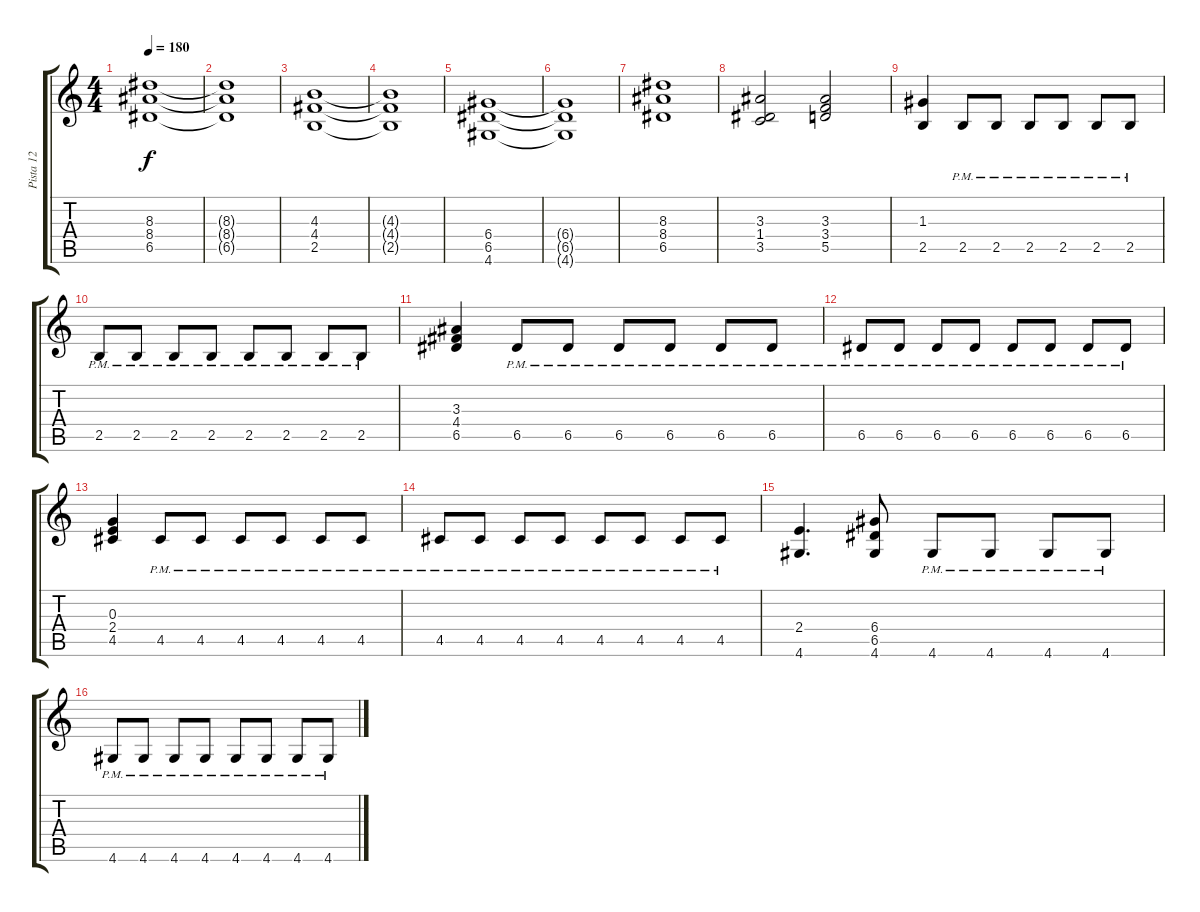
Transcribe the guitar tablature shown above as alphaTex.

\track ("Pista 12" "Pista 12") {instrument distortionguitar}
\staff {score tabs}
\tuning (E4 B3 G3 D3 A2 E2) {hide}
\ts (4 4)
\tempo 180
\clef g2
\ks c
(8.3 8.4 6.5).1{dy f} |
(8.3{t} 8.4{t} 6.5{t}).1 |
(4.3 4.4 2.5).1 |
(4.3{t} 4.4{t} 2.5{t}).1 |
(6.4 6.5 4.6).1 |
(6.4{t} 6.5{t} 4.6{t}).1 |
(8.3 8.4 6.5).1 |
(3.3 1.4 3.5).2 (3.3 3.4 5.5).2 |
(1.3 2.5).4 2.5{pm}.8 2.5{pm}.8 2.5{pm}.8 2.5{pm}.8 2.5{pm}.8 2.5{pm}.8 |
2.5{pm}.8 2.5{pm}.8 2.5{pm}.8 2.5{pm}.8 2.5{pm}.8 2.5{pm}.8 2.5{pm}.8 2.5{pm}.8 |
(3.3 4.4 6.5).4 6.5{pm}.8 6.5{pm}.8 6.5{pm}.8 6.5{pm}.8 6.5{pm}.8 6.5{pm}.8 |
6.5{pm}.8 6.5{pm}.8 6.5{pm}.8 6.5{pm}.8 6.5{pm}.8 6.5{pm}.8 6.5{pm}.8 6.5{pm}.8 |
(0.3 2.4 4.5).4 4.5{pm}.8 4.5{pm}.8 4.5{pm}.8 4.5{pm}.8 4.5{pm}.8 4.5{pm}.8 |
4.5{pm}.8 4.5{pm}.8 4.5{pm}.8 4.5{pm}.8 4.5{pm}.8 4.5{pm}.8 4.5{pm}.8 4.5{pm}.8 |
(2.4 4.6).4{d} (6.4 6.5 4.6).8 4.6{pm}.8 4.6{pm}.8 4.6{pm}.8 4.6{pm}.8 |
4.6{pm}.8 4.6{pm}.8 4.6{pm}.8 4.6{pm}.8 4.6{pm}.8 4.6{pm}.8 4.6{pm}.8 4.6{pm}.8
